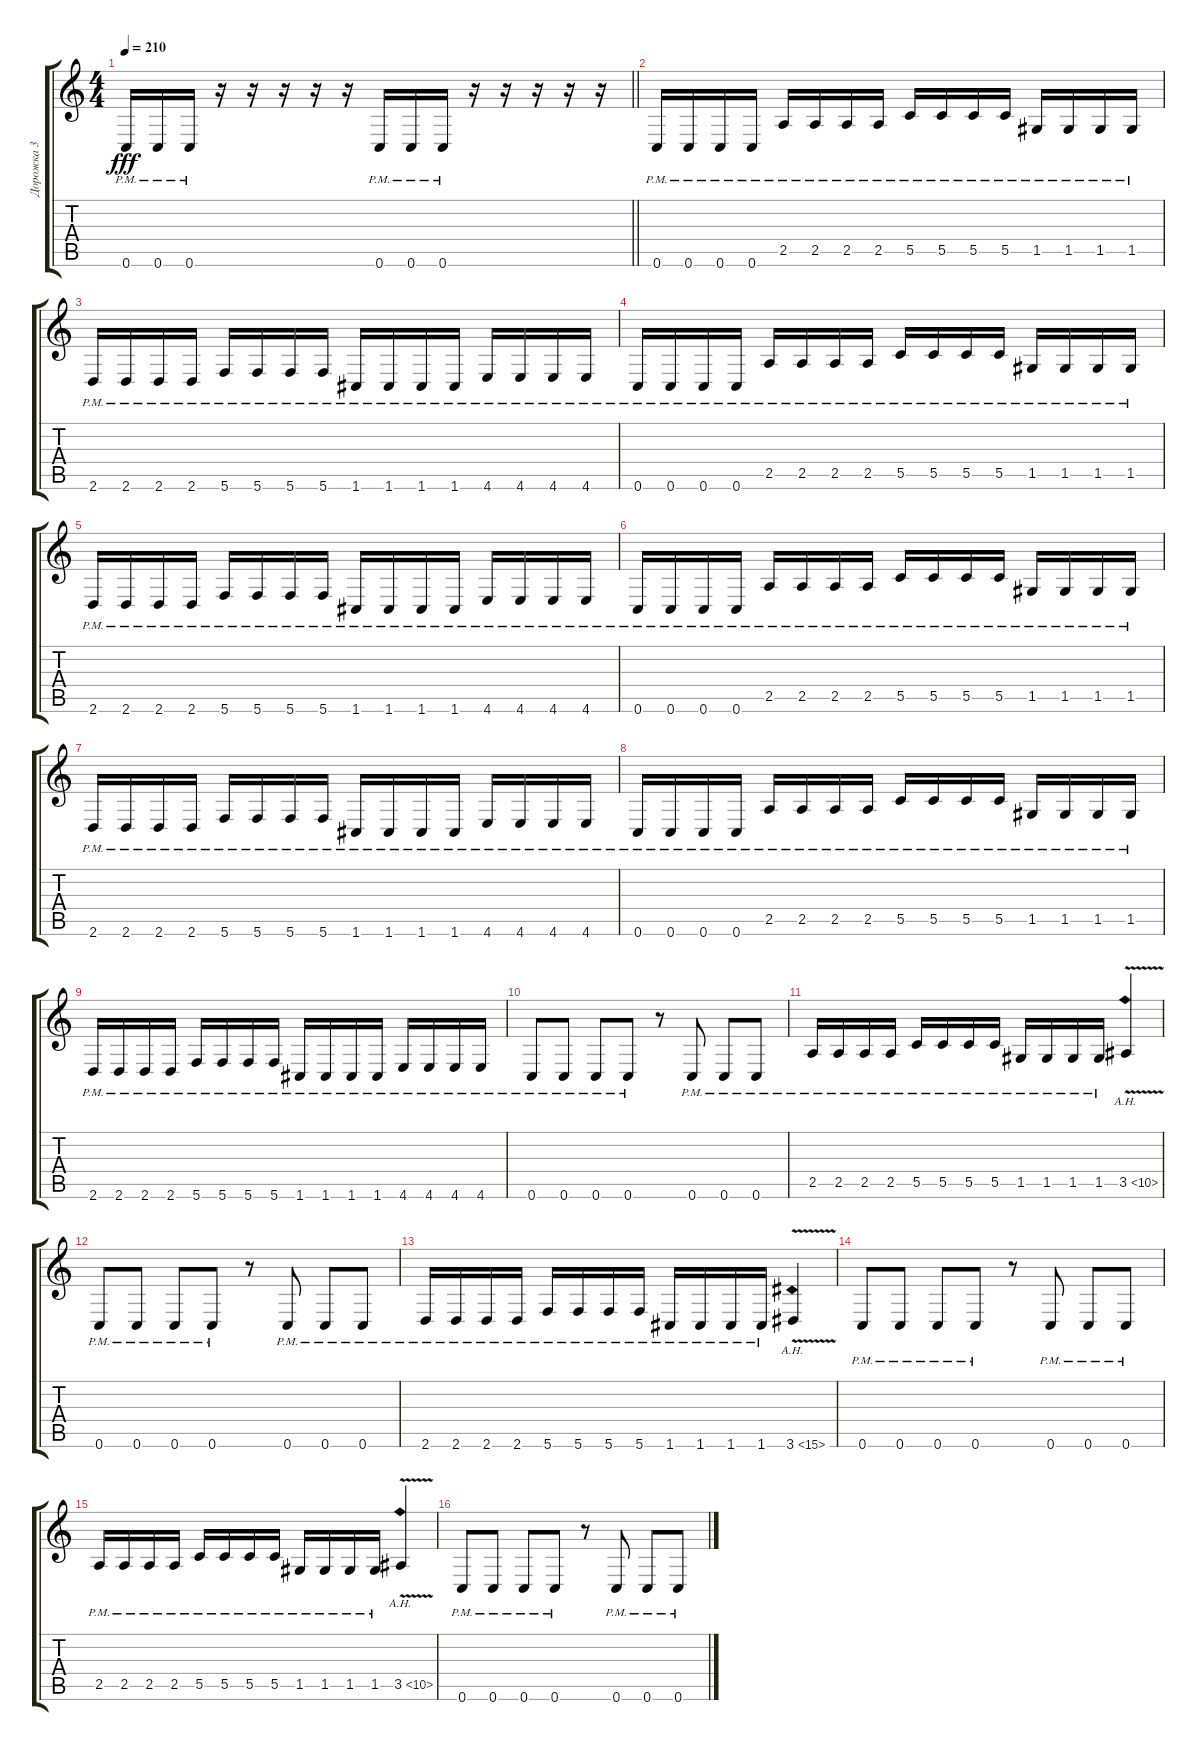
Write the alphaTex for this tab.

\track ("Дорожка 3" "Дорожка 3") {instrument overdrivenguitar}
\staff {score tabs}
\tuning (D4 A3 F3 C3 G2 C2) {hide}
\ts (4 4)
\tempo 210
\clef g2
\barLineRight lightlight
\ks c
0.6{pm}.16{dy fff} 0.6{pm}.16 0.6{pm}.16 r.16 r.16 r.16 r.16 r.16 0.6{pm}.16 0.6{pm}.16 0.6{pm}.16 r.16 r.16 r.16 r.16 r.16 |
0.6{pm}.16 0.6{pm}.16 0.6{pm}.16 0.6{pm}.16 2.5{pm}.16 2.5{pm}.16 2.5{pm}.16 2.5{pm}.16 5.5{pm}.16 5.5{pm}.16 5.5{pm}.16 5.5{pm}.16 1.5{pm}.16 1.5{pm}.16 1.5{pm}.16 1.5{pm}.16 |
2.6{pm}.16 2.6{pm}.16 2.6{pm}.16 2.6{pm}.16 5.6{pm}.16 5.6{pm}.16 5.6{pm}.16 5.6{pm}.16 1.6{pm}.16 1.6{pm}.16 1.6{pm}.16 1.6{pm}.16 4.6{pm}.16 4.6{pm}.16 4.6{pm}.16 4.6{pm}.16 |
0.6{pm}.16 0.6{pm}.16 0.6{pm}.16 0.6{pm}.16 2.5{pm}.16 2.5{pm}.16 2.5{pm}.16 2.5{pm}.16 5.5{pm}.16 5.5{pm}.16 5.5{pm}.16 5.5{pm}.16 1.5{pm}.16 1.5{pm}.16 1.5{pm}.16 1.5{pm}.16 |
2.6{pm}.16 2.6{pm}.16 2.6{pm}.16 2.6{pm}.16 5.6{pm}.16 5.6{pm}.16 5.6{pm}.16 5.6{pm}.16 1.6{pm}.16 1.6{pm}.16 1.6{pm}.16 1.6{pm}.16 4.6{pm}.16 4.6{pm}.16 4.6{pm}.16 4.6{pm}.16 |
0.6{pm}.16 0.6{pm}.16 0.6{pm}.16 0.6{pm}.16 2.5{pm}.16 2.5{pm}.16 2.5{pm}.16 2.5{pm}.16 5.5{pm}.16 5.5{pm}.16 5.5{pm}.16 5.5{pm}.16 1.5{pm}.16 1.5{pm}.16 1.5{pm}.16 1.5{pm}.16 |
2.6{pm}.16 2.6{pm}.16 2.6{pm}.16 2.6{pm}.16 5.6{pm}.16 5.6{pm}.16 5.6{pm}.16 5.6{pm}.16 1.6{pm}.16 1.6{pm}.16 1.6{pm}.16 1.6{pm}.16 4.6{pm}.16 4.6{pm}.16 4.6{pm}.16 4.6{pm}.16 |
0.6{pm}.16 0.6{pm}.16 0.6{pm}.16 0.6{pm}.16 2.5{pm}.16 2.5{pm}.16 2.5{pm}.16 2.5{pm}.16 5.5{pm}.16 5.5{pm}.16 5.5{pm}.16 5.5{pm}.16 1.5{pm}.16 1.5{pm}.16 1.5{pm}.16 1.5{pm}.16 |
2.6{pm}.16 2.6{pm}.16 2.6{pm}.16 2.6{pm}.16 5.6{pm}.16 5.6{pm}.16 5.6{pm}.16 5.6{pm}.16 1.6{pm}.16 1.6{pm}.16 1.6{pm}.16 1.6{pm}.16 4.6{pm}.16 4.6{pm}.16 4.6{pm}.16 4.6{pm}.16 |
0.6{pm}.8 0.6{pm}.8 0.6{pm}.8 0.6{pm}.8 r.8 0.6{pm}.8 0.6{pm}.8 0.6{pm}.8 |
2.5{pm}.16 2.5{pm}.16 2.5{pm}.16 2.5{pm}.16 5.5{pm}.16 5.5{pm}.16 5.5{pm}.16 5.5{pm}.16 1.5{pm}.16 1.5{pm}.16 1.5{pm}.16 1.5{pm}.16 3.5{ah 7 v}.4 |
0.6{pm}.8 0.6{pm}.8 0.6{pm}.8 0.6{pm}.8 r.8 0.6{pm}.8 0.6{pm}.8 0.6{pm}.8 |
2.6{pm}.16 2.6{pm}.16 2.6{pm}.16 2.6{pm}.16 5.6{pm}.16 5.6{pm}.16 5.6{pm}.16 5.6{pm}.16 1.6{pm}.16 1.6{pm}.16 1.6{pm}.16 1.6{pm}.16 3.6{ah 12 v}.4 |
0.6{pm}.8 0.6{pm}.8 0.6{pm}.8 0.6{pm}.8 r.8 0.6{pm}.8 0.6{pm}.8 0.6{pm}.8 |
2.5{pm}.16 2.5{pm}.16 2.5{pm}.16 2.5{pm}.16 5.5{pm}.16 5.5{pm}.16 5.5{pm}.16 5.5{pm}.16 1.5{pm}.16 1.5{pm}.16 1.5{pm}.16 1.5{pm}.16 3.5{ah 7 v}.4 |
0.6{pm}.8 0.6{pm}.8 0.6{pm}.8 0.6{pm}.8 r.8 0.6{pm}.8 0.6{pm}.8 0.6{pm}.8
